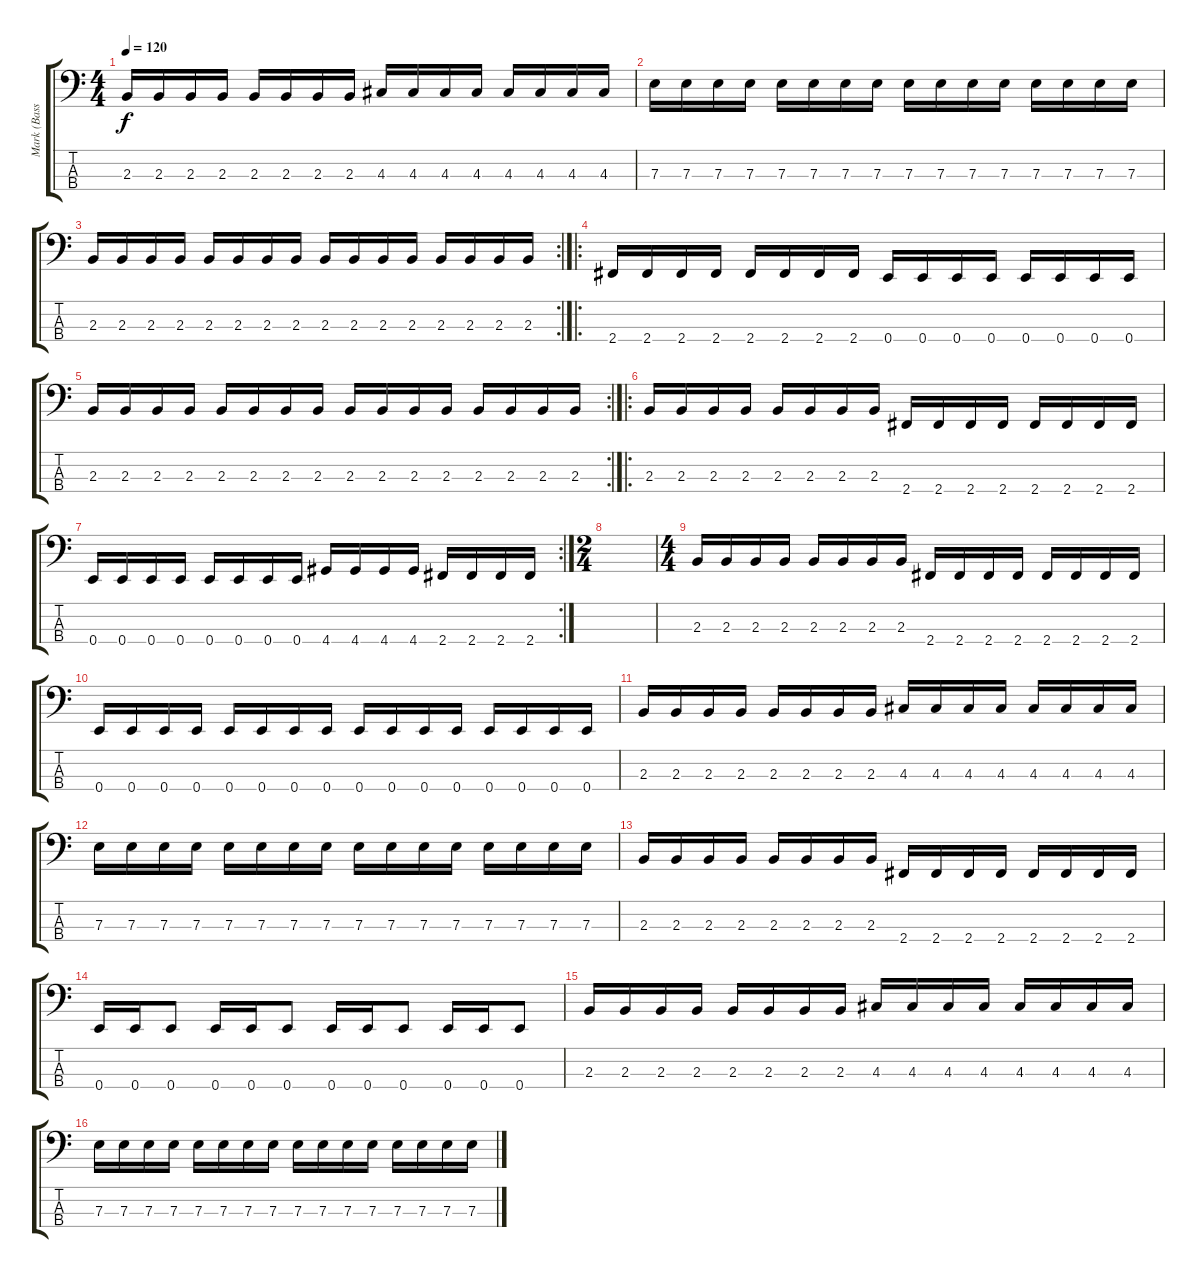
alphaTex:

\track ("Mark (Bass)" "Mark (Bass") {instrument electricbasspick}
\staff {score tabs}
\tuning (G2 D2 A1 E1) {hide}
\ts (4 4)
\tempo 120
\clef f4
\ks c
2.3.16{dy f} 2.3.16 2.3.16 2.3.16 2.3.16 2.3.16 2.3.16 2.3.16 4.3.16 4.3.16 4.3.16 4.3.16 4.3.16 4.3.16 4.3.16 4.3.16 |
7.3.16 7.3.16 7.3.16 7.3.16 7.3.16 7.3.16 7.3.16 7.3.16 7.3.16 7.3.16 7.3.16 7.3.16 7.3.16 7.3.16 7.3.16 7.3.16 |
\rc 2
2.3.16 2.3.16 2.3.16 2.3.16 2.3.16 2.3.16 2.3.16 2.3.16 2.3.16 2.3.16 2.3.16 2.3.16 2.3.16 2.3.16 2.3.16 2.3.16 |
\ro
2.4.16 2.4.16 2.4.16 2.4.16 2.4.16 2.4.16 2.4.16 2.4.16 0.4.16 0.4.16 0.4.16 0.4.16 0.4.16 0.4.16 0.4.16 0.4.16 |
\rc 2
2.3.16 2.3.16 2.3.16 2.3.16 2.3.16 2.3.16 2.3.16 2.3.16 2.3.16 2.3.16 2.3.16 2.3.16 2.3.16 2.3.16 2.3.16 2.3.16 |
\ro
2.3.16 2.3.16 2.3.16 2.3.16 2.3.16 2.3.16 2.3.16 2.3.16 2.4.16 2.4.16 2.4.16 2.4.16 2.4.16 2.4.16 2.4.16 2.4.16 |
\rc 2
0.4.16 0.4.16 0.4.16 0.4.16 0.4.16 0.4.16 0.4.16 0.4.16 4.4.16 4.4.16 4.4.16 4.4.16 2.4.16 2.4.16 2.4.16 2.4.16 |
\ts (2 4)
|
\ts (4 4)
2.3.16 2.3.16 2.3.16 2.3.16 2.3.16 2.3.16 2.3.16 2.3.16 2.4.16 2.4.16 2.4.16 2.4.16 2.4.16 2.4.16 2.4.16 2.4.16 |
0.4.16 0.4.16 0.4.16 0.4.16 0.4.16 0.4.16 0.4.16 0.4.16 0.4.16 0.4.16 0.4.16 0.4.16 0.4.16 0.4.16 0.4.16 0.4.16 |
2.3.16 2.3.16 2.3.16 2.3.16 2.3.16 2.3.16 2.3.16 2.3.16 4.3.16 4.3.16 4.3.16 4.3.16 4.3.16 4.3.16 4.3.16 4.3.16 |
7.3.16 7.3.16 7.3.16 7.3.16 7.3.16 7.3.16 7.3.16 7.3.16 7.3.16 7.3.16 7.3.16 7.3.16 7.3.16 7.3.16 7.3.16 7.3.16 |
2.3.16 2.3.16 2.3.16 2.3.16 2.3.16 2.3.16 2.3.16 2.3.16 2.4.16 2.4.16 2.4.16 2.4.16 2.4.16 2.4.16 2.4.16 2.4.16 |
0.4.16 0.4.16 0.4.8 0.4.16 0.4.16 0.4.8 0.4.16 0.4.16 0.4.8 0.4.16 0.4.16 0.4.8 |
2.3.16 2.3.16 2.3.16 2.3.16 2.3.16 2.3.16 2.3.16 2.3.16 4.3.16 4.3.16 4.3.16 4.3.16 4.3.16 4.3.16 4.3.16 4.3.16 |
7.3.16 7.3.16 7.3.16 7.3.16 7.3.16 7.3.16 7.3.16 7.3.16 7.3.16 7.3.16 7.3.16 7.3.16 7.3.16 7.3.16 7.3.16 7.3.16
